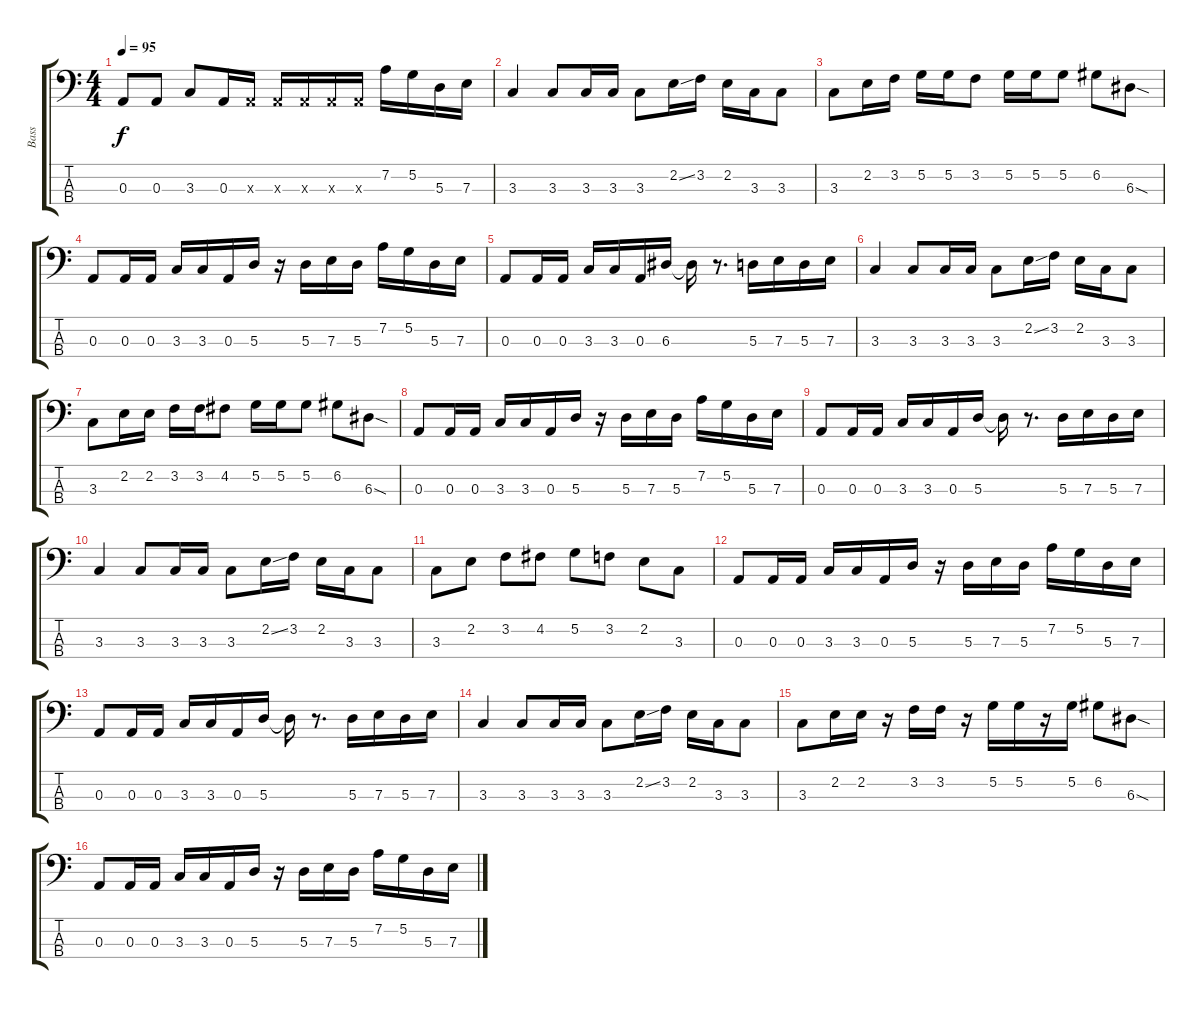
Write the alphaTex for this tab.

\track ("Bass" "Bass") {instrument electricbassfinger}
\staff {score tabs}
\tuning (G2 D2 A1 E1) {hide}
\ts (4 4)
\tempo 95
\clef f4
\ks c
0.3.8{dy f} 0.3.8 3.3.8 0.3.16 0.3{x}.16 0.3{x}.16 0.3{x}.16 0.3{x}.16 0.3{x}.16 7.2.16 5.2.16 5.3.16 7.3.16 |
3.3.4 3.3.8 3.3.16 3.3.16 3.3.8 2.2{ss}.16 3.2.16 2.2.16 3.3.16 3.3.8 |
3.3.8 2.2.16 3.2.16 5.2.16 5.2.16 3.2.8 5.2.16 5.2.16 5.2.8 6.2.8 6.3{sod}.8 |
0.3.8 0.3.16 0.3.16 3.3.16 3.3.16 0.3.16 5.3.16 r.16 5.3.16 7.3.16 5.3.16 7.2.16 5.2.16 5.3.16 7.3.16 |
0.3.8 0.3.16 0.3.16 3.3.16 3.3.16 0.3.16 6.3.16 6.3{t}.16 r.8{d} 5.3.16 7.3.16 5.3.16 7.3.16 |
3.3.4 3.3.8 3.3.16 3.3.16 3.3.8 2.2{ss}.16 3.2.16 2.2.16 3.3.16 3.3.8 |
3.3.8 2.2.16 2.2.16 3.2.16 3.2.16 4.2.8 5.2.16 5.2.16 5.2.8 6.2.8 6.3{sod}.8 |
0.3.8 0.3.16 0.3.16 3.3.16 3.3.16 0.3.16 5.3.16 r.16 5.3.16 7.3.16 5.3.16 7.2.16 5.2.16 5.3.16 7.3.16 |
0.3.8 0.3.16 0.3.16 3.3.16 3.3.16 0.3.16 5.3.16 5.3{t}.16 r.8{d} 5.3.16 7.3.16 5.3.16 7.3.16 |
3.3.4 3.3.8 3.3.16 3.3.16 3.3.8 2.2{ss}.16 3.2.16 2.2.16 3.3.16 3.3.8 |
3.3.8 2.2.8 3.2.8 4.2.8 5.2.8 3.2.8 2.2.8 3.3.8 |
0.3.8 0.3.16 0.3.16 3.3.16 3.3.16 0.3.16 5.3.16 r.16 5.3.16 7.3.16 5.3.16 7.2.16 5.2.16 5.3.16 7.3.16 |
0.3.8 0.3.16 0.3.16 3.3.16 3.3.16 0.3.16 5.3.16 5.3{t}.16 r.8{d} 5.3.16 7.3.16 5.3.16 7.3.16 |
3.3.4 3.3.8 3.3.16 3.3.16 3.3.8 2.2{ss}.16 3.2.16 2.2.16 3.3.16 3.3.8 |
3.3.8 2.2.16 2.2.16 r.16 3.2.16 3.2.16 r.16 5.2.16 5.2.16 r.16 5.2.16 6.2.8 6.3{sod}.8 |
0.3.8 0.3.16 0.3.16 3.3.16 3.3.16 0.3.16 5.3.16 r.16 5.3.16 7.3.16 5.3.16 7.2.16 5.2.16 5.3.16 7.3.16
